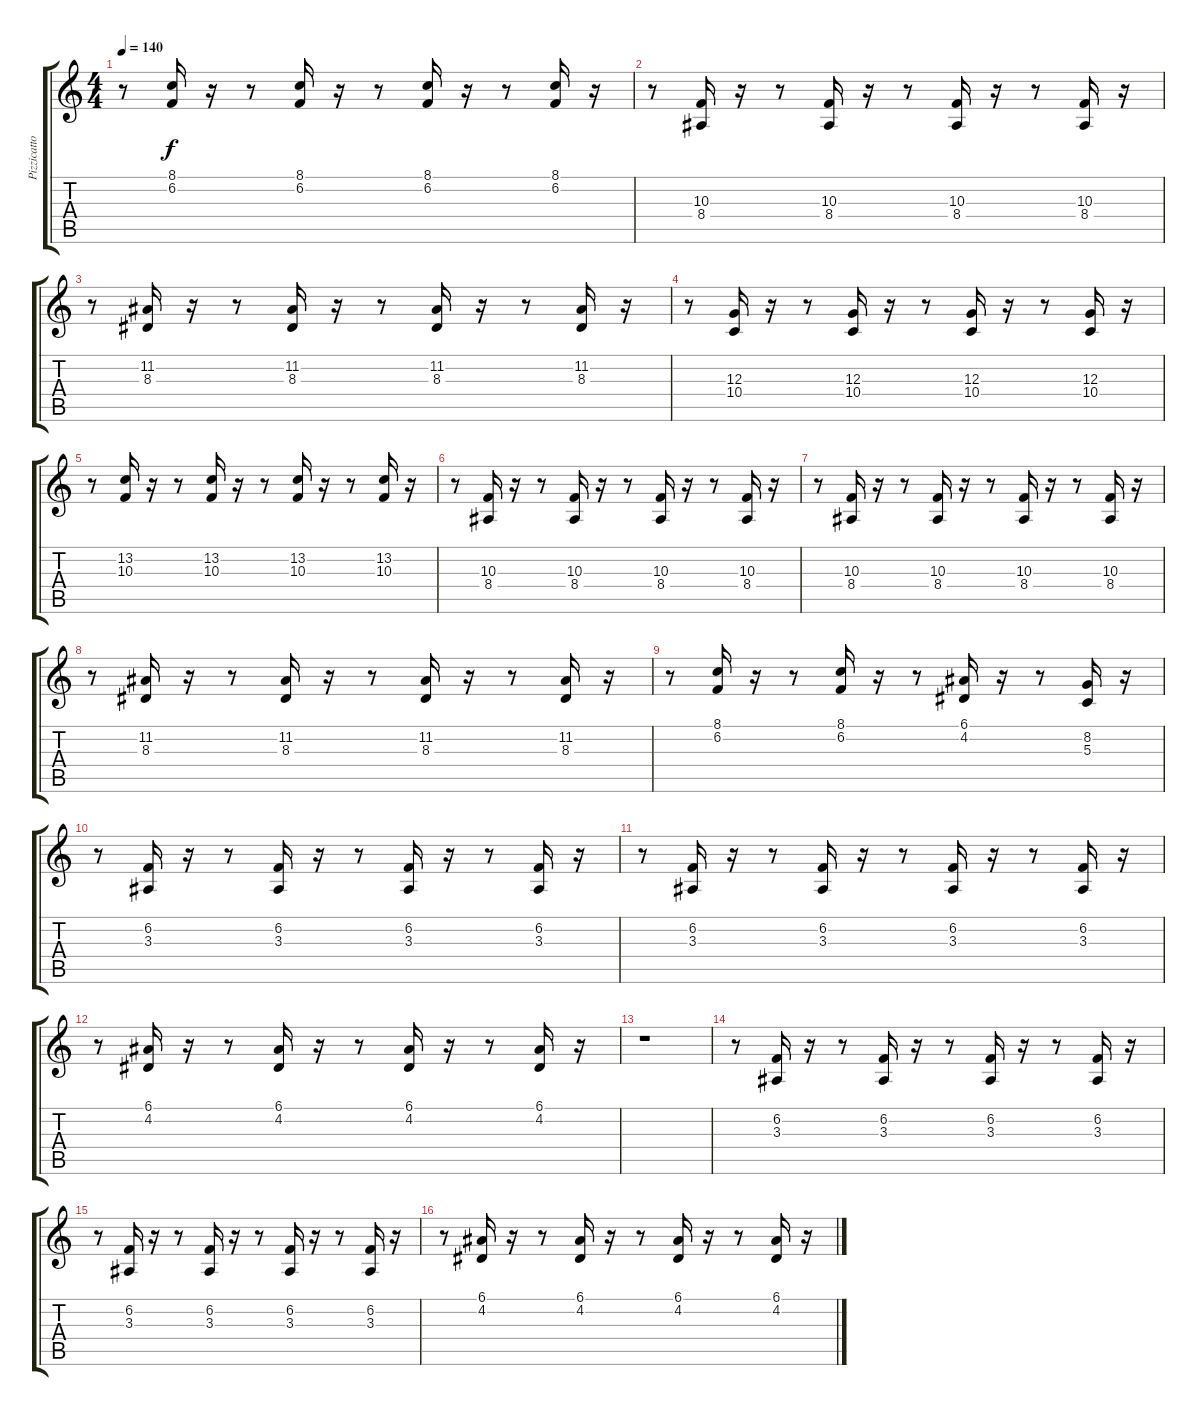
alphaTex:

\track ("Pizzicatto" "Pizzicatto") {instrument pizzicatostrings}
\staff {score tabs}
\tuning (E4 B3 G3 D3 A2 E2) {hide}
\ts (4 4)
\tempo 140
\clef g2
\ks c
r.8{dy f} (8.1 6.2).16 r.16 r.8 (8.1 6.2).16 r.16 r.8 (8.1 6.2).16 r.16 r.8 (8.1 6.2).16 r.16 |
r.8 (10.3 8.4).16 r.16 r.8 (10.3 8.4).16 r.16 r.8 (10.3 8.4).16 r.16 r.8 (10.3 8.4).16 r.16 |
r.8 (11.2 8.3).16 r.16 r.8 (11.2 8.3).16 r.16 r.8 (11.2 8.3).16 r.16 r.8 (11.2 8.3).16 r.16 |
r.8 (12.3 10.4).16 r.16 r.8 (12.3 10.4).16 r.16 r.8 (12.3 10.4).16 r.16 r.8 (12.3 10.4).16 r.16 |
r.8 (13.2 10.3).16 r.16 r.8 (13.2 10.3).16 r.16 r.8 (13.2 10.3).16 r.16 r.8 (13.2 10.3).16 r.16 |
r.8 (10.3 8.4).16 r.16 r.8 (10.3 8.4).16 r.16 r.8 (10.3 8.4).16 r.16 r.8 (10.3 8.4).16 r.16 |
r.8 (10.3 8.4).16 r.16 r.8 (10.3 8.4).16 r.16 r.8 (10.3 8.4).16 r.16 r.8 (10.3 8.4).16 r.16 |
r.8 (11.2 8.3).16 r.16 r.8 (11.2 8.3).16 r.16 r.8 (11.2 8.3).16 r.16 r.8 (11.2 8.3).16 r.16 |
r.8 (8.1 6.2).16 r.16 r.8 (8.1 6.2).16 r.16 r.8 (6.1 4.2).16 r.16 r.8 (8.2 5.3).16 r.16 |
r.8 (6.2 3.3).16 r.16 r.8 (6.2 3.3).16 r.16 r.8 (6.2 3.3).16 r.16 r.8 (6.2 3.3).16 r.16 |
r.8 (6.2 3.3).16 r.16 r.8 (6.2 3.3).16 r.16 r.8 (6.2 3.3).16 r.16 r.8 (6.2 3.3).16 r.16 |
r.8 (6.1 4.2).16 r.16 r.8 (6.1 4.2).16 r.16 r.8 (6.1 4.2).16 r.16 r.8 (6.1 4.2).16 r.16 |
r.1 |
r.8 (6.2 3.3).16 r.16 r.8 (6.2 3.3).16 r.16 r.8 (6.2 3.3).16 r.16 r.8 (6.2 3.3).16 r.16 |
r.8 (6.2 3.3).16 r.16 r.8 (6.2 3.3).16 r.16 r.8 (6.2 3.3).16 r.16 r.8 (6.2 3.3).16 r.16 |
r.8 (6.1 4.2).16 r.16 r.8 (6.1 4.2).16 r.16 r.8 (6.1 4.2).16 r.16 r.8 (6.1 4.2).16 r.16
